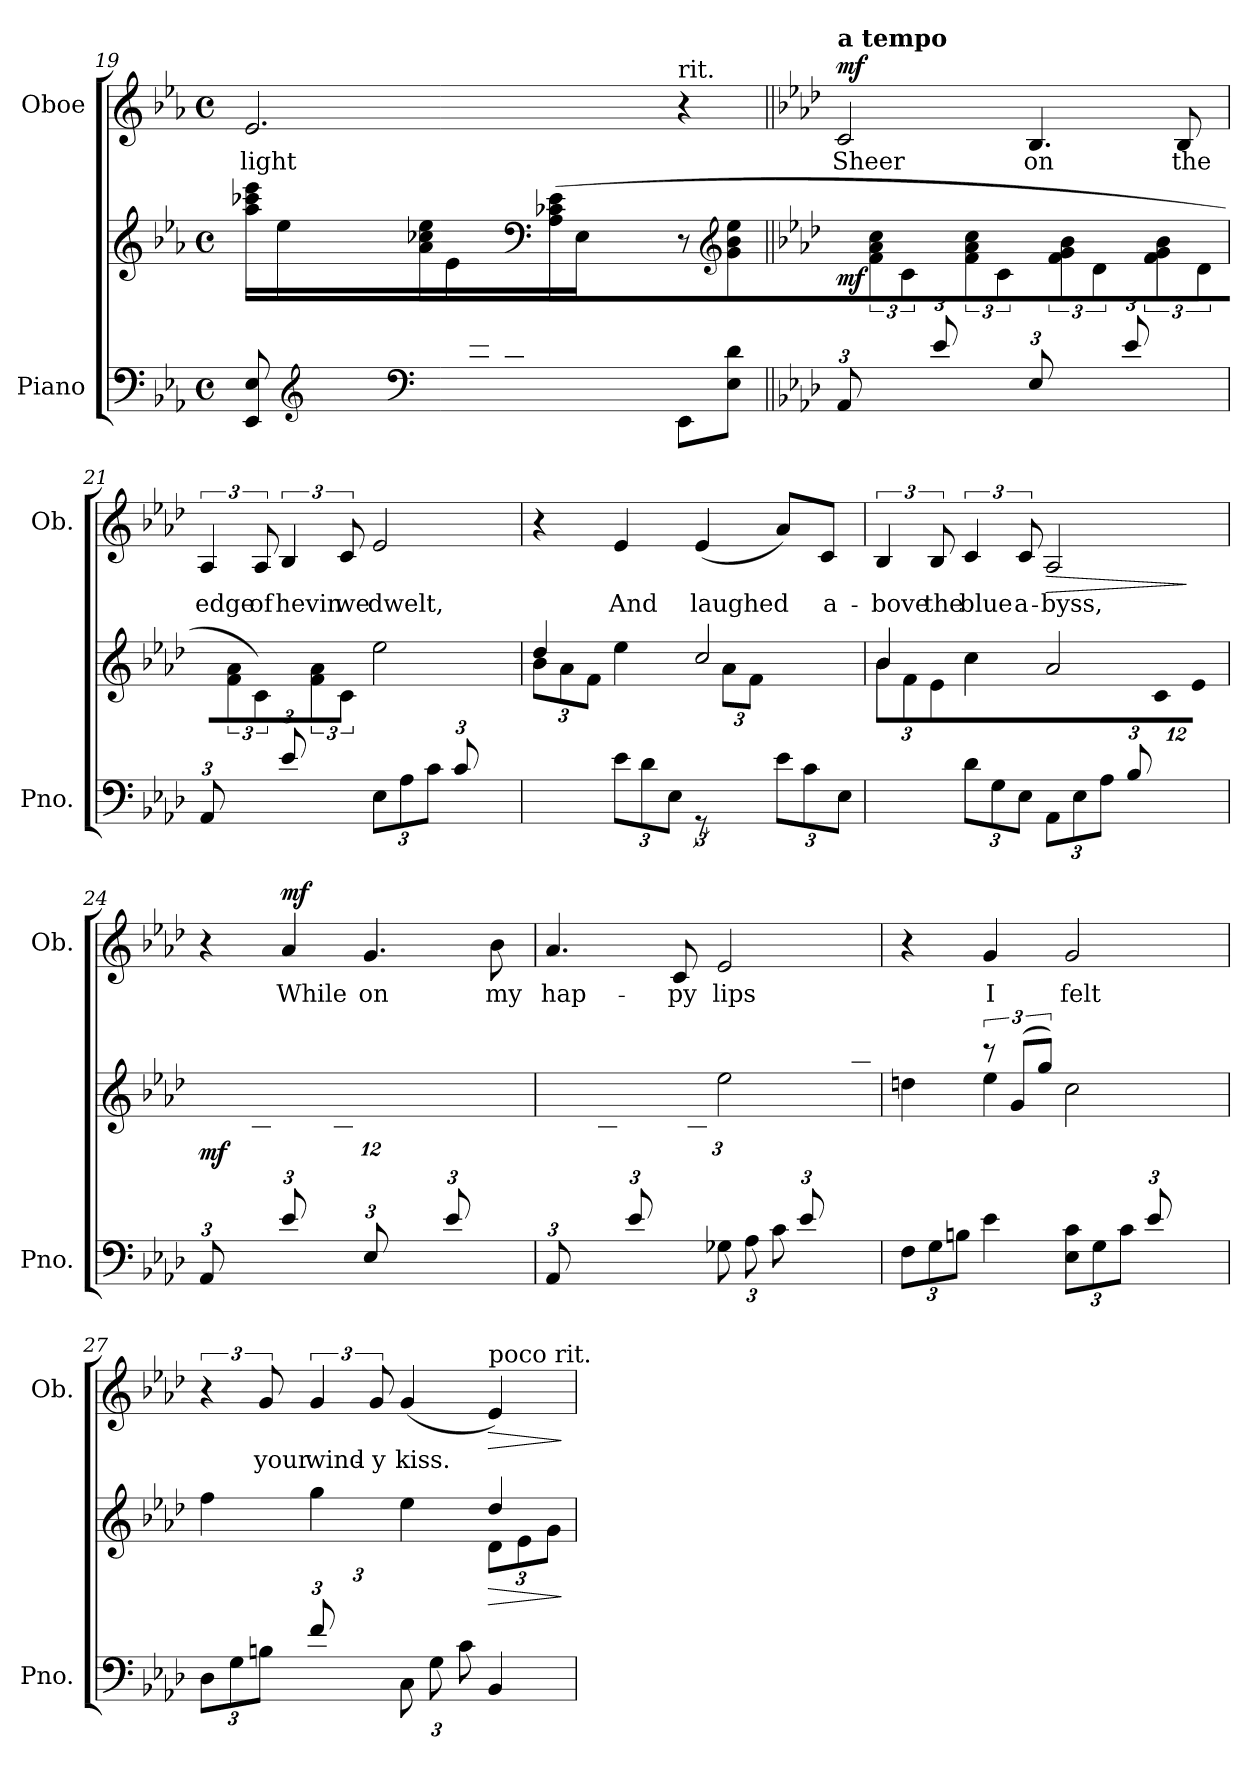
**kern	**kern	**dynam	**kern	**text	**dynam
*part2	*part2	*part2	*part1	*part1	*part1
*staff3	*staff2	*staff2/3	*staff1	*staff1	*staff1
*I"Piano	*	*	*I"Oboe	*	*
*I'Pno.	*	*	*I'Ob.	*	*
*clefF4	*clefG2	*	*clefG2	*	*
*k[b-e-a-]	*k[b-e-a-]	*	*k[b-e-a-]	*	*
*M4/4	*M4/4	*	*M4/4	*	*
*met(c)	*met(c)	*	*met(c)	*	*
=19	=19	=19	=19	=19	=19
*^	*	*	*	*	*
!	!	!	!	!	!LO:LY:b	!
8ryy	8EE-/ 8E-/	(16aa-\ 16ccc-X\ 16eee-\LL	.	2.e-/	light	.
.	.	16ee-\	.	.	.	.
*clefG2	*	*	*	*	*	*
24ff/	8ryy	8ryy	.	.	.	.
24cc-X/	.	.	.	.	.	.
24f/JJ)	.	.	.	.	.	.
*clefF4	*	*	*	*	*	*
8ryy	4ryy	(16a-\ 16cc-X\ 16ee-\LL	.	.	.	.
.	.	16e-\	.	.	.	.
24f/	.	8ryy	.	.	.	.
24c-X/	.	.	.	.	.	.
24F/JJ)	.	.	.	.	.	.
*	*	*clefF4	*	*	*	*
8ryy	4ryy	(16A-\ 16c-X\ 16e-\LL	.	.	.	.
.	.	16E-\	.	.	.	.
24F/	.	8ryy	.	.	.	.
24C-X/	.	.	.	.	.	.
24FF/JJ)	.	.	.	.	.	.
!	!	!	!	!LO:TX:a:t=rit.	!	!
4ryy	8EE-\L	8r	.	4r	.	.
*	*	*clefG2	*	*	*	*
.	8E-\ 8d\J	8g\ 8b-\ 8ee-\	.	.	.	.
!!LO:LB:g=z
=20||	=20||	=20||	=20||	=20||	=20||	=20||
*k[b-e-a-d-]	*	*k[b-e-a-d-]	*	*k[b-e-a-d-]	*	*
*Xbrackettup	*	*	*	*	*	*
!	!	!	!	!LO:TX:a:B:t=a tempo	!	!
!	!	!	!LO:DY:b	!	!LO:LY:b	!LO:DY:a
12AA-/L	1ryy	12ryy	mf	2c/	Sheer	mf
6ryy	.	12f\ 12a-\ 12cc\	.	.	.	.
.	.	12c\J	.	.	.	.
12e-/L	.	12ryy	.	.	.	.
6ryy	.	12f\ 12a-\ 12cc\	.	.	.	.
.	.	12c\J	.	.	.	.
!	!	!	!	!	!LO:LY:b	!
12E-/L	.	12ryy	.	4.B-/	on	.
6ryy	.	12f\ 12g\ 12b-\	.	.	.	.
.	.	12d-\J	.	.	.	.
12e-/L	.	12ryy	.	.	.	.
6ryy	.	12f\ 12g\ 12b-\	.	.	.	.
!	!	!	!	!	!LO:LY:b	!
.	.	.	.	8B-/	the	.
.	.	12d-\J	.	.	.	.
=21	=21	=21	=21	=21	=21	=21
*	*	*^	*	*	*	*
!	!	!	!	!	!	!LO:LY:b	!
12AA-/L	2ryy	12ryy	6%5ryy	.	6A-/	edge	.
6ryy	.	12f\ 12a-\	.	.	.	.	.
!	!	!	!	!	!	!LO:LY:b	!
.	.	12c\J	.	.	12A-/	of	.
!	!	!	!	!	!	!LO:LY:b	!
12e-/L	.	12ryy	.	.	6B-/	hevin	.
6ryy	.	12f\ 12a-\	.	.	.	.	.
!	!	!	!	!	!	!LO:LY:b	!
.	.	12c\J	.	.	12c/	we	.
!	!	!	!	!	!	!LO:LY:b	!
2ryy	(12E-\L	2ee-\	.	.	2e-/	dwelt,	.
.	12A-\	.	.	.	.	.	.
.	12c\J	.	.	.	.	.	.
.	12c/L	.	.	.	.	.	.
.	6ryy	.	12f\	.	.	.	.
.	.	.	12a-\J)	.	.	.	.
*v	*v	*	*	*	*	*	*
=22	=22	=22	=22	=22	=22	=22
*	*	*Xbrackettup	*	*	*	*
*	*	*^	*	*	*	*
4ryy	4dd-/	12b-\L	12%7ryy	.	4r	.	.
.	.	12a-\	.	.	.	.	.
.	.	12f\J	.	.	.	.	.
!	!	!	!	!	!	!LO:LY:b	!
12e-\L	4ee-\	2.ryy	.	.	4e-/	And	.
12d-\	.	.	.	.	.	.	.
12E-\J	.	.	.	.	.	.	.
*brackettup	*	*	*	*	*	*	*
!	!	!	!	!	!	!LO:LY:b	!
12rGG	2cc/	.	.	.	(4e-/	laughed	.
6ryy	.	.	12a-\L	.	.	.	.
.	.	.	12f\J	.	.	.	.
*Xbrackettup	*	*	*	*	*	*	*
12e-\L	.	.	4ryy	.	8a-/L)	.	.
12c\	.	.	.	.	.	.	.
!	!	!	!	!	!	!LO:LY:b	!
.	.	.	.	.	8c/J	a-	.
12E-\J	.	.	.	.	.	.	.
*	*	*v	*v	*	*	*	*
!!LO:PB:g=z
=23	=23	=23	=23	=23	=23	=23
!	!	!	!	!	!LO:LY:b	!
4ryy	4b-/	12b-\L	.	6B-/	-bove	.
.	.	12f\	.	.	.	.
!	!	!	!	!	!LO:LY:b	!
.	.	12e-\J	.	12B-/	the	.
!	!	!	!	!	!LO:LY:b	!
12d-\L	4cc\	12%7ryy	.	6c/	blue	.
12G\	.	.	.	.	.	.
!	!	!	!	!	!LO:LY:b	!
12E-\J	.	.	.	12c/	a-	.
!	!	!	!	!	!LO:LY:b	!LO:HP:b
12AA-\L	2a-/	.	.	2A-/	-byss,	>
12E-\	.	.	.	.	.	.
12A-\J	.	.	.	.	.	.
12B-/L	.	.	.	.	.	.
6ryy	.	12c\	.	.	.	.
.	.	12e-\J	.	.	.	.
*	*v	*v	*	*	*	*
.	.	.	.	.	]
=24	=24	=24	=24	=24	=24
*^	*	*	*	*	*
!	!	!	!LO:DY:b	!	!	!
12AA-/L	1ryy	12ryy	mf	4r	.	.
6ryy	.	12f\ 12a-\ 12cc\	.	.	.	.
.	.	12c\J	.	.	.	.
!	!	!	!	!	!LO:LY:b	!LO:DY:a
12e-/L	.	12ryy	.	4a-/	While	mf
6ryy	.	12f\ 12a-\ 12cc\	.	.	.	.
.	.	12c\J	.	.	.	.
!	!	!	!	!	!LO:LY:b	!
12E-/L	.	12ryy	.	4.g/	on	.
6ryy	.	12f\ 12g\ 12b-\	.	.	.	.
.	.	12d-\J	.	.	.	.
12e-/L	.	12ryy	.	.	.	.
6ryy	.	12f\ 12g\ 12b-\	.	.	.	.
!	!	!	!	!	!LO:LY:b	!
.	.	.	.	8b-\	my	.
.	.	12d-\J	.	.	.	.
*v	*v	*	*	*	*	*
=25	=25	=25	=25	=25	=25
*	*^	*	*	*	*
!	!	!	!	!	!LO:LY:b	!
12AA-/L	2ryy	12ryy	.	4.a-/	hap-	.
6ryy	.	12f\ 12a-\	.	.	.	.
.	.	12c\J	.	.	.	.
12e-/L	.	12ryy	.	.	.	.
6ryy	.	12f\ 12a-\	.	.	.	.
!	!	!	!	!	!LO:LY:b	!
.	.	.	.	8c/	-py	.
.	.	12c\J	.	.	.	.
!	!	!	!	!	!LO:LY:b	!
12G-X\L	2ee-\	3ryy	.	2e-/	lips	.
12A-\	.	.	.	.	.	.
12c\J	.	.	.	.	.	.
12e-/L	.	.	.	.	.	.
6ryy	.	12a-\	.	.	.	.
.	.	12aa-\J	.	.	.	.
!!LO:LB:g=z
=26	=26	=26	=26	=26	=26	=26
*	*	*^	*	*	*	*
12F\L	4ddn\	4ryy	6%5ryy	.	4r	.	.
12G\	.	.	.	.	.	.	.
12Bn\J	.	.	.	.	.	.	.
*	*brackettup	*	*	*	*	*	*
!	!	!	!	!	!	!LO:LY:b	!
4e-\	12r	4ee-\	.	.	4g/	I	.
.	(12g/L	.	.	.	.	.	.
.	12gg/J)	.	.	.	.	.	.
!	!	!	!	!	!	!LO:LY:b	!
12E-\ 12c\L	2cc\	2ryy	.	.	2g/	felt	.
12G\	.	.	.	.	.	.	.
12c\J	.	.	.	.	.	.	.
12e-/L	.	.	.	.	.	.	.
6ryy	.	.	12g\	.	.	.	.
.	.	.	12gg\J	.	.	.	.
*	*	*v	*v	*	*	*	*
=27	=27	=27	=27	=27	=27	=27
*^	*	*	*	*	*	*
12D-\L	2.ryy	4ff\	3ryy	.	6r	.	.
12G\	.	.	.	.	.	.	.
!	!	!	!	!	!	!LO:LY:b	!
12Bn\J	.	.	.	.	12g/	your	.
!	!	!	!	!	!	!LO:LY:b	!
12f/L	.	4gg\	.	.	6g/	wind-	.
6ryy	.	.	12g\	.	.	.	.
!	!	!	!	!	!	!LO:LY:b	!
.	.	.	12bn\J	.	12g/	-y	.
!	!	!	!	!	!	!LO:LY:b	!
12C\L	.	4ee-\	4ryy	.	(4g/	kiss.	.
12G\	.	.	.	.	.	.	.
12c\J	.	.	.	.	.	.	.
!	!	!	!	!LO:HP:b	!	!	!
*	*	*	*Xbrackettup	*	*	*	*
!	!	!	!	!	!LO:TX:a:t=poco rit.	!	!
!	!	!	!	!	!	!	!LO:HP:b
4ryy	4BB-/	4dd-/	12d-\L	>	4e-/)	.	>
.	.	.	12e-\	.	.	.	.
.	.	.	12g\J	.	.	.	.
*v	*v	*	*	*	*	*	*
*	*v	*v	*	*	*	*
.	.	]	.	.	]
=	=	=	=	=	=
*-	*-	*-	*-	*-	*-
